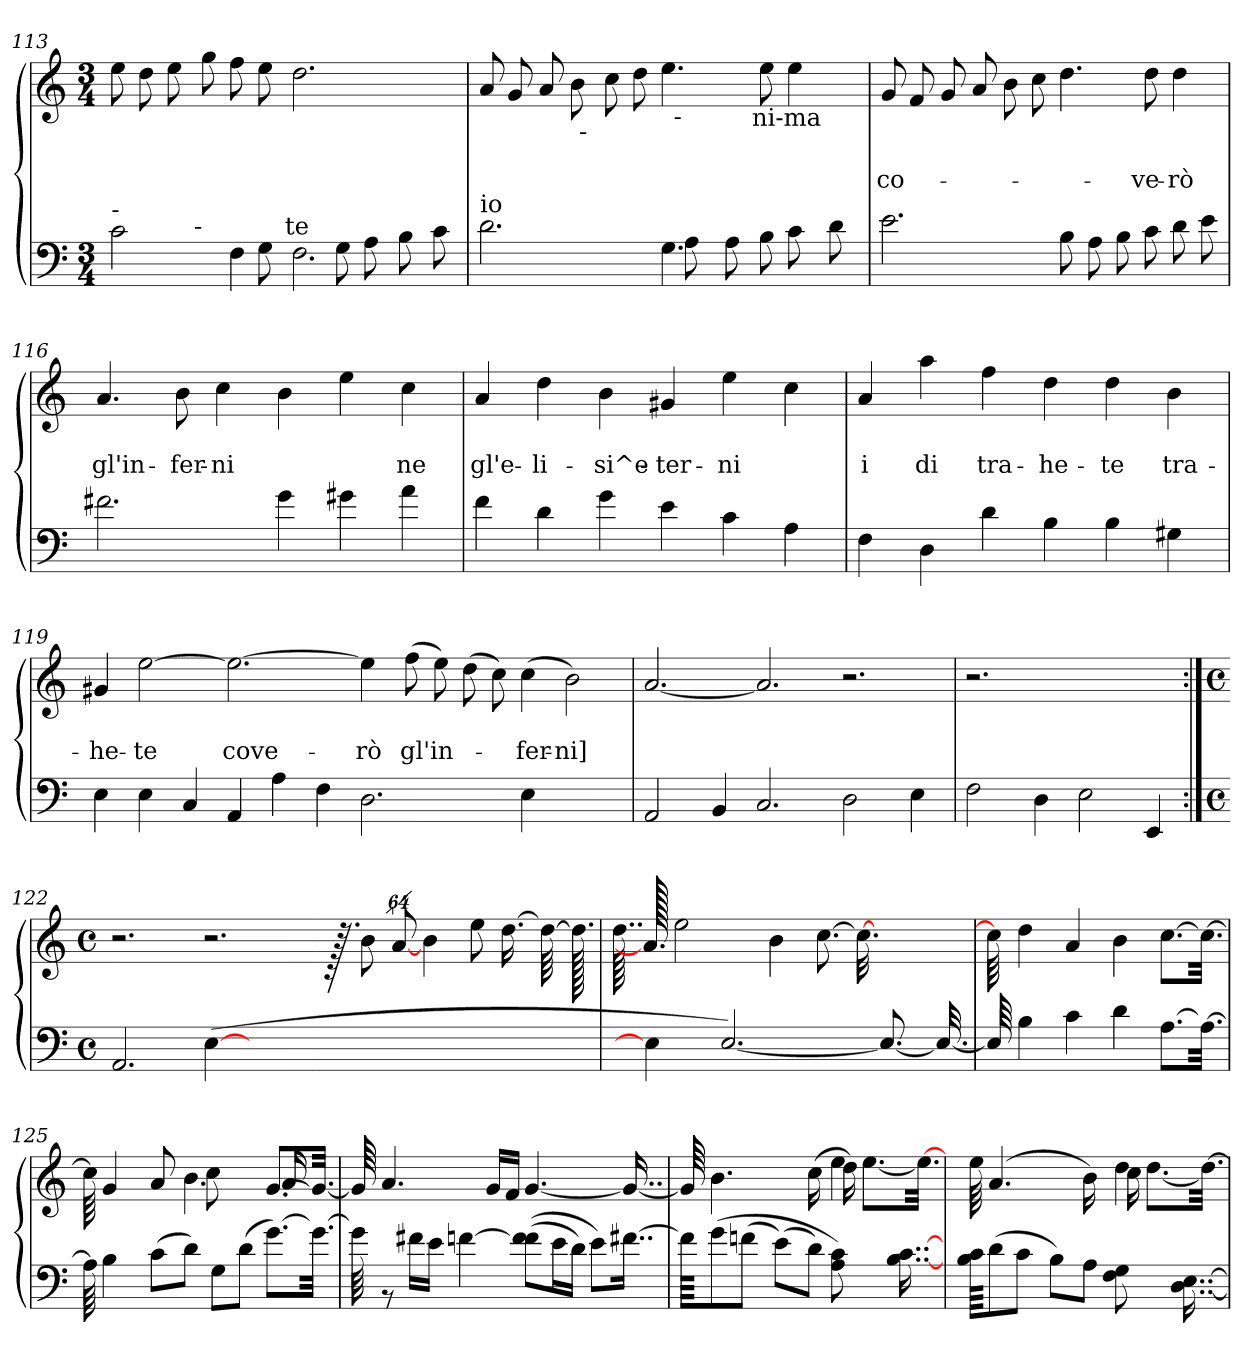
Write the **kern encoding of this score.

**kern	**kern	**text	**text
*part2	*part1	*part1	*part1
*staff2	*staff1	*staff1	*staff1
*clefF4	*clefG2	*	*
*ITrd7c12	*	*	*
*k[]	*k[]	*	*
*C:	*C:	*	*
*M3/4	*M3/4	*	*
=113	=113	=113	=113
*^	*	*	*
*	*^	*	*	*
*	*	*^	*	*	*
!LO:TX:a:t=-	!	!	!	!	!	!
4ryy	2C\	2ryy	2ryy	8ee\	.	.
.	.	.	.	8dd\	.	.
16..ryy	.	.	.	8ee\	.	.
!LO:TX:a:t=-	!	!	!	!	!	!
1ryy	.	.	.	.	.	.
.	.	.	.	8gg\	.	.
.	8...ryy	4FF\	8ryy	8ff\	.	.
.	.	.	8GG\	8ee\	.	.
!	!LO:TX:a:t=te	!	!	!	!	!
.	2ryy	.	.	.	.	.
.	.	4ryy	2.FF\	2.dd\	.	.
.	.	8GG\	.	.	.	.
.	.	8AA\	.	.	.	.
.	4ryy	.	.	.	.	.
.	.	8BB\	.	.	.	.
8ryy	.	.	.	.	.	.
.	.	8C\	.	.	.	.
64ryy	64ryy	.	.	.	.	.
*	*v	*v	*v	*	*	*
=114	=114	=114	=114	=114
!	!	!LO:TX:b:t=l'a	!	!
!LO:TX:a:t=io	!	!	!	!
*	*	*^	*	*
*	*	*	*^	*	*
*	*	*	*	*^	*	*
2.D\	2.ryy	8a/	4ryy	2ryy	1ryy	.	.
.	.	8g/	.	.	.	.	.
.	.	8a/	8ryy	.	.	.	.
.	.	8b\	64ryy	.	.	.	.
!	!	!	!LO:TX:b:t=-	!	!	!	!
.	.	.	1ryy	.	.	.	.
.	.	8cc\	.	4ryy	.	.	.
.	.	8dd\	.	.	.	.	.
4.GG\	8AA\	4.ee\	.	32ryy	.	.	.
!	!	!	!	!LO:TX:b:t=-	!	!	!
.	.	.	.	2ryy	.	.	.
.	8ryy	.	.	.	.	.	.
.	8AA\	.	.	.	16..ryy	.	.
!	!	!	!	!	!LO:TX:b:t=ni-ma	!	!
.	.	.	.	.	4ryy	.	.
4.ryy	8BB\	8ee\	.	.	.	.	.
.	8C\	4ee\	.	.	.	.	.
.	.	.	.	8..ryy	.	.	.
.	.	.	.	.	8ryy	.	.
.	8D\	.	.	.	.	.	.
.	.	.	16..ryy	.	.	.	.
.	.	.	.	.	64ryy	.	.
!!LO:PB:g=z
=115	=115	=115	=115	=115	=115	=115	=115
!	!	!	!	!	!	!	!LO:LY:b
*v	*v	*	*	*	*	*	*
*	*v	*v	*v	*v	*	*
2.E\	8g/	.	-co-
.	8f/	.	.
.	8g/	.	.
.	8a/	.	.
.	8b\	.	.
.	8cc\	.	.
8BB\	4.dd\	.	.
8AA\	.	.	.
8BB\	.	.	.
!	!	!	!LO:LY:b
8C\	8dd\	.	-ve-
!	!	!	!LO:LY:b
8D\	4dd\	.	-rò
8E\	.	.	.
=116	=116	=116	=116
!	!	!	!LO:LY:b
2.F#X\	4.a/	.	gl'in-
!	!	!	!LO:LY:b
.	8b\	.	-fer-
!	!	!	!LO:LY:b
.	4cc\	.	-ni
4G\	4b\	.	.
4G#X\	4ee\	.	.
!	!	!	!LO:LY:b
4A\	4cc\	.	ne
=117	=117	=117	=117
!	!	!	!LO:LY:b
4F\	4a/	.	gl'e-
!	!	!	!LO:LY:b
4D\	4dd\	.	-li-
!	!	!	!LO:LY:b
4G\	4b\	.	-si^e-
!	!	!	!LO:LY:b
4E\	4g#X/	.	-ter-
!	!	!	!LO:LY:b
4C\	4ee\	.	-ni
4AA\	4cc\	.	.
=118	=118	=118	=118
!	!	!	!LO:LY:b
4FF\	4a/	.	i
!	!	!	!LO:LY:b
4DD\	4aa\	.	di
!	!	!	!LO:LY:b
4D\	4ff\	.	tra-
!	!	!	!LO:LY:b
4BB\	4dd\	.	-he-
!	!	!	!LO:LY:b
4BB\	4dd\	.	-te
!	!	!	!LO:LY:b
4GG#X\	4b\	.	tra-
!!LO:PB:g=z
=119	=119	=119	=119
!	!	!	!LO:LY:b
4EE\	4g#X/	.	-he-
!	!	!	!LO:LY:b
4EE\	[>2ee\	.	-te
4CC/	.	.	.
!	!	!	!LO:LY:b
4AAA/	2.ee\_	.	cove-
4AA\	.	.	.
4FF\	.	.	.
!	!	!	!LO:LY:b
2.DD\	4ee\]	.	-rò
!	!	!	!LO:LY:b
.	(>8ff\	.	gl'in-
.	8ee\)	.	.
.	(>8dd\	.	.
.	8cc\)	.	.
!	!	!	!LO:LY:b
4EE\	(>4cc\	.	-fer-
!	!	!	!LO:LY:b
2ryy	2b\)	.	-ni]
=120	=120	=120	=120
2AAA/	[<2.a/	.	.
4BBB/	.	.	.
2.CC/	2.a/]	.	.
2DD\	2.r	.	.
4EE\	.	.	.
=121	=121	=121	=121
2FF\	2.r	.	.
4DD\	.	.	.
2EE\	2.ryy	.	.
4EEE/	.	.	.
=122:|!	=122:|!	=122:|!	=122:|!
*M4/4	*M4/4	*	*
*met(c)	*met(c)	*	*
2.AAA/	2.r	.	.
(>[4EE	2.r	.	.
1ryy	.	.	.
.	256.rf	.	.
.	8b\	.	.
.	[512%61a/	.	.
.	4b\	.	.
8ryy	8ee\	.	.
16ryy	[>16.dd>\	.	.
32ryy	.	.	.
64ryy	64dd\_	.	.
256.ryy	256.dd\]	.	.
!!LO:LB:g=z
=123	=123	=123	=123
64ryy	128..dd\	.	.
.	256.a/]	.	.
4EE]	.	.	.
.	512ryy	.	.
.	2ee\	.	.
[<2.EE/)	.	.	.
.	4b\	.	.
.	[>8.cc\	.	.
.	32.cc\_	.	.
.	8ryy	.	.
8.EE/_	.	.	.
.	16ryy	.	.
.	32ryy	.	.
32.EE/_	.	.	.
.	64ryy	.	.
.	128ryy	.	.
.	512ryy	.	.
=124	=124	=124	=124
64EE/]	64cc\]	.	.
4BB\	4dd\	.	.
4C\	4a/	.	.
4D\	4b\	.	.
[>8.AA\L	[>8.cc\L	.	.
32.AA\Jkk_	32.cc\Jkk_	.	.
=125	=125	=125	=125
*	*^	*	*
64AA\]	64cc\]	4ryy	.	.
4BB\	4g/	.	.	.
.	.	8ryy	.	.
(<8C\L	8a/	.	.	.
.	.	64ryy	.	.
8D\J)	4.b\	8cc\	.	.
8GG\L	.	4ryy	.	.
(<8D\J	.	.	.	.
[>8.G\L)	[<8.g/L	16a/	.	.
.	.	8ryy	.	.
32.G\Jkk_	32.g/Jkk_	32.ryy	.	.
*	*v	*v	*	*
=126	=126	=126	=126
64G\]	64g/]	.	.
8rAA	4.a/	.	.
16F#X\LL	.	.	.
16E\JJ	.	.	.
[>4F\	.	.	.
.	16g/LL	.	.
.	16f/JJ	.	.
(<(<8F]\ 8F\L	[<4.g/	.	.
16E\L	.	.	.
16D\JJ)	.	.	.
8E\L)	.	.	.
[>16..F#X\Jk	16..g/_	.	.
=127	=127	=127	=127
*^	*^	*	*
64F#\KKKL]	4ryy	64g/]	4ryy	.	.
(<8G\	.	4.b\	.	.	.
(<8F\J	.	.	.	.	.
.	8ryy	.	8ryy	.	.
(<8E\L)	.	.	.	.	.
.	16ryy	.	16ryy	.	.
8D\J)	.	(>16cc\	.	.	.
.	64ryy	.	64ryy	.	.
.	8AA\ 8C\)	4ee\	16dd\)	.	.
8...ryy	.	.	[>8.ee\L	.	.
.	16ryy	.	.	.	.
.	[>16..BB\ [>16..C\	.	.	.	.
.	.	32.ryy	32.ee\Jkk_	.	.
=128	=128	=128	=128	=128	=128
64BB\ 64C\KKKL	4ryy	64ee\	4ryy	.	.
(<8D\	.	(4.a/	.	.	.
8C\J	.	.	.	.	.
.	8ryy	.	8ryy	.	.
8BB\L)	.	.	.	.	.
.	16ryy	.	16ryy	.	.
8AA\J	.	16b\)	.	.	.
.	64ryy	.	64ryy	.	.
.	8FF\ 8GG\	(>4dd\	16cc\)	.	.
8...ryy	.	.	[>8.dd\L	.	.
.	16ryy	.	.	.	.
.	[>16..DD\ [>16..EE\	.	.	.	.
.	.	32.ryy	32.dd\Jkk_	.	.
*v	*v	*	*	*	*
*	*v	*v	*	*
=	=	=	=
*-	*-	*-	*-
